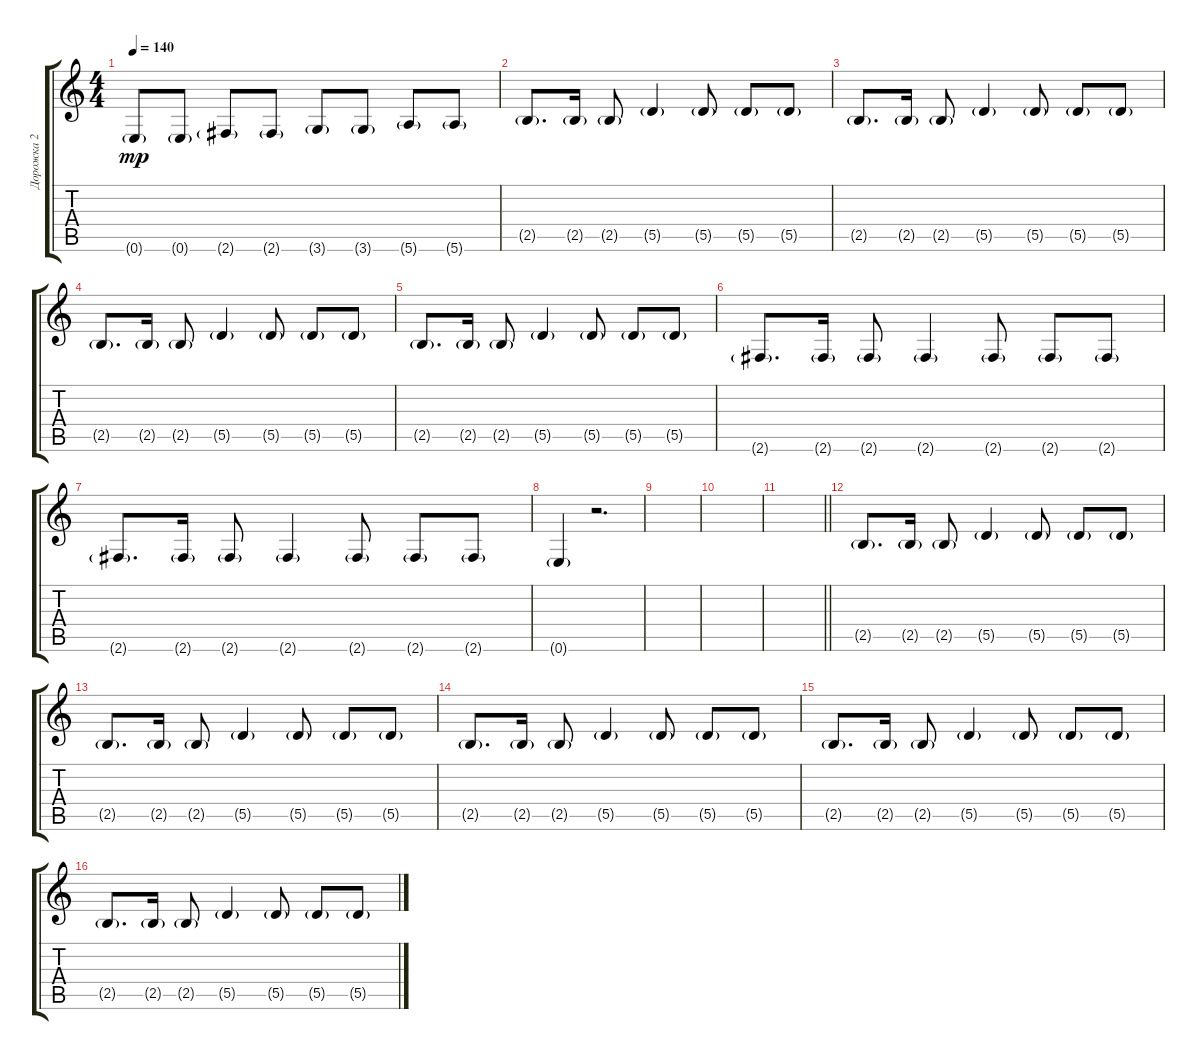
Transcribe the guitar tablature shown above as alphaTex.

\track ("Дорожка 2" "Дорожка 2") {instrument overdrivenguitar}
\staff {score tabs}
\tuning (E4 B3 G3 D3 A2 E2) {hide}
\ts (4 4)
\tempo 140
\clef g2
\ks c
0.6{g}.8{dy mp} 0.6{g}.8 2.6{g}.8 2.6{g}.8 3.6{g}.8 3.6{g}.8 5.6{g}.8 5.6{g}.8 |
2.5{g}.8{d} 2.5{g}.16 2.5{g}.8 5.5{g}.4 5.5{g}.8 5.5{g}.8 5.5{g}.8 |
2.5{g}.8{d} 2.5{g}.16 2.5{g}.8 5.5{g}.4 5.5{g}.8 5.5{g}.8 5.5{g}.8 |
2.5{g}.8{d} 2.5{g}.16 2.5{g}.8 5.5{g}.4 5.5{g}.8 5.5{g}.8 5.5{g}.8 |
2.5{g}.8{d} 2.5{g}.16 2.5{g}.8 5.5{g}.4 5.5{g}.8 5.5{g}.8 5.5{g}.8 |
2.6{g}.8{d} 2.6{g}.16 2.6{g}.8 2.6{g}.4 2.6{g}.8 2.6{g}.8 2.6{g}.8 |
2.6{g}.8{d} 2.6{g}.16 2.6{g}.8 2.6{g}.4 2.6{g}.8 2.6{g}.8 2.6{g}.8 |
0.6{g}.4 r.2{d} |
|
|
\barLineRight lightlight
|
2.5{g}.8{d} 2.5{g}.16 2.5{g}.8 5.5{g}.4 5.5{g}.8 5.5{g}.8 5.5{g}.8 |
2.5{g}.8{d} 2.5{g}.16 2.5{g}.8 5.5{g}.4 5.5{g}.8 5.5{g}.8 5.5{g}.8 |
2.5{g}.8{d} 2.5{g}.16 2.5{g}.8 5.5{g}.4 5.5{g}.8 5.5{g}.8 5.5{g}.8 |
2.5{g}.8{d} 2.5{g}.16 2.5{g}.8 5.5{g}.4 5.5{g}.8 5.5{g}.8 5.5{g}.8 |
2.5{g}.8{d} 2.5{g}.16 2.5{g}.8 5.5{g}.4 5.5{g}.8 5.5{g}.8 5.5{g}.8
